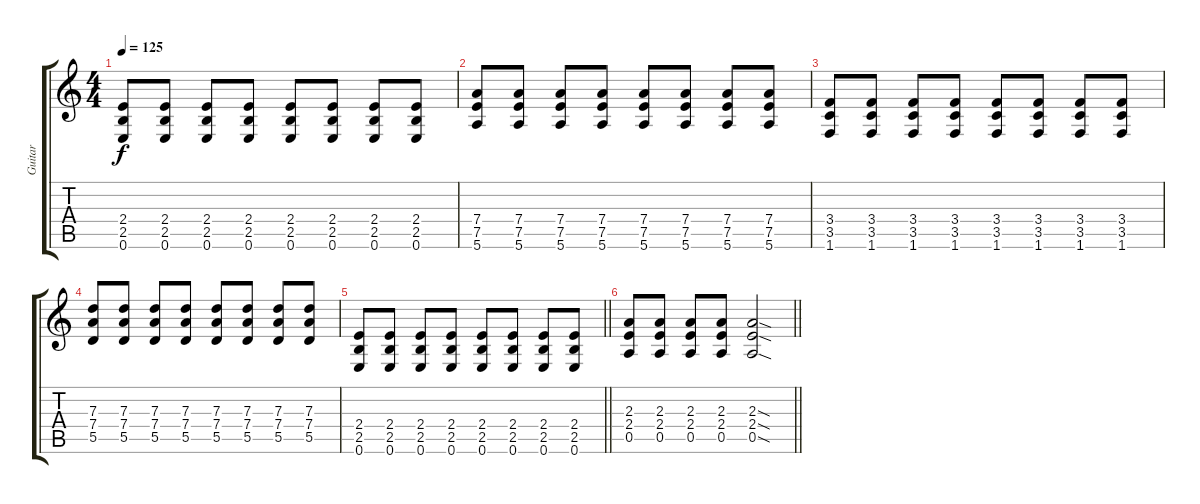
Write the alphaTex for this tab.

\track ("Guitar" "Guitar") {instrument distortionguitar}
\staff {score tabs}
\tuning (E4 B3 G3 D3 A2 E2) {hide}
\ts (4 4)
\tempo 125
\clef g2
\ks c
(2.4 2.5 0.6).8{dy f} (2.4 2.5 0.6).8 (2.4 2.5 0.6).8 (2.4 2.5 0.6).8 (2.4 2.5 0.6).8 (2.4 2.5 0.6).8 (2.4 2.5 0.6).8 (2.4 2.5 0.6).8 |
(7.4 7.5 5.6).8 (7.4 7.5 5.6).8 (7.4 7.5 5.6).8 (7.4 7.5 5.6).8 (7.4 7.5 5.6).8 (7.4 7.5 5.6).8 (7.4 7.5 5.6).8 (7.4 7.5 5.6).8 |
(3.4 3.5 1.6).8 (3.4 3.5 1.6).8 (3.4 3.5 1.6).8 (3.4 3.5 1.6).8 (3.4 3.5 1.6).8 (3.4 3.5 1.6).8 (3.4 3.5 1.6).8 (3.4 3.5 1.6).8 |
(7.3 7.4 5.5).8 (7.3 7.4 5.5).8 (7.3 7.4 5.5).8 (7.3 7.4 5.5).8 (7.3 7.4 5.5).8 (7.3 7.4 5.5).8 (7.3 7.4 5.5).8 (7.3 7.4 5.5).8 |
\barLineRight lightlight
(2.4 2.5 0.6).8 (2.4 2.5 0.6).8 (2.4 2.5 0.6).8 (2.4 2.5 0.6).8 (2.4 2.5 0.6).8 (2.4 2.5 0.6).8 (2.4 2.5 0.6).8 (2.4 2.5 0.6).8 |
\section ("" "")
\barLineRight lightlight
(2.3 2.4 0.5).8 (2.3 2.4 0.5).8 (2.3 2.4 0.5).8 (2.3 2.4 0.5).8 (2.3{sod} 2.4{sod} 0.5{sod}).2
